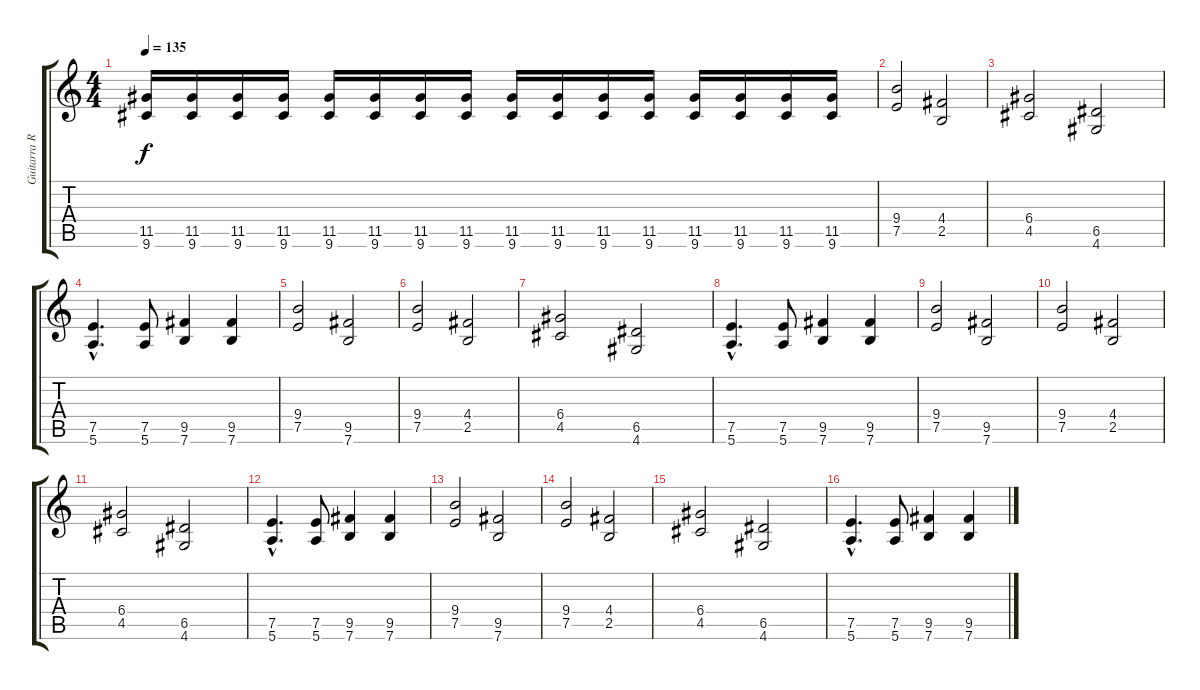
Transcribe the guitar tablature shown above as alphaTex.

\track ("Guitarra Ritmica" "Guitarra R") {instrument distortionguitar}
\staff {score tabs}
\tuning (E4 B3 G3 D3 A2 E2) {hide}
\ts (4 4)
\tempo 135
\clef g2
\ks c
(11.5 9.6).16{dy f} (11.5 9.6).16 (11.5 9.6).16 (11.5 9.6).16 (11.5 9.6).16 (11.5 9.6).16 (11.5 9.6).16 (11.5 9.6).16 (11.5 9.6).16 (11.5 9.6).16 (11.5 9.6).16 (11.5 9.6).16 (11.5 9.6).16 (11.5 9.6).16 (11.5 9.6).16 (11.5 9.6).16 |
(9.4 7.5).2 (4.4 2.5).2 |
(6.4 4.5).2 (6.5 4.6).2 |
(7.5{hac} 5.6{hac}).4{d} (7.5 5.6).8 (9.5 7.6).4 (9.5 7.6).4 |
(9.4 7.5).2 (9.5 7.6).2 |
(9.4 7.5).2 (4.4 2.5).2 |
(6.4 4.5).2 (6.5 4.6).2 |
(7.5{hac} 5.6{hac}).4{d} (7.5 5.6).8 (9.5 7.6).4 (9.5 7.6).4 |
(9.4 7.5).2 (9.5 7.6).2 |
(9.4 7.5).2 (4.4 2.5).2 |
(6.4 4.5).2 (6.5 4.6).2 |
(7.5{hac} 5.6{hac}).4{d} (7.5 5.6).8 (9.5 7.6).4 (9.5 7.6).4 |
(9.4 7.5).2 (9.5 7.6).2 |
(9.4 7.5).2 (4.4 2.5).2 |
(6.4 4.5).2 (6.5 4.6).2 |
(7.5{hac} 5.6{hac}).4{d} (7.5 5.6).8 (9.5 7.6).4 (9.5 7.6).4
